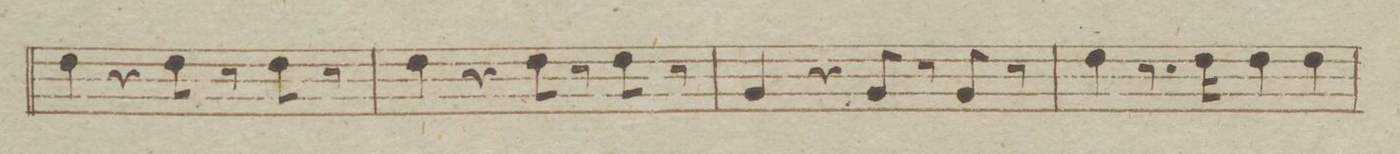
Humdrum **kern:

**kern	**dynam
*I"Corno Secondo in Es.	*
*clefG2	*
*k[b-e-a-]	*
*met(c)	*
*M4/4	*
4f\	.
4r	.
8f\	.
8r	.
8f\	.
8r	.
=15	=15
4f\	.
4r	.
8f\	.
8r	.
8f\	.
8r	.
=16	=16
4B-/	.
4r	.
8B-/	.
8r	.
8B-/	.
8r	.
=17	=17
4f\	.
8.r	.
16f\	.
4f\	.
4f\	.
=18	=18
*-	*-
